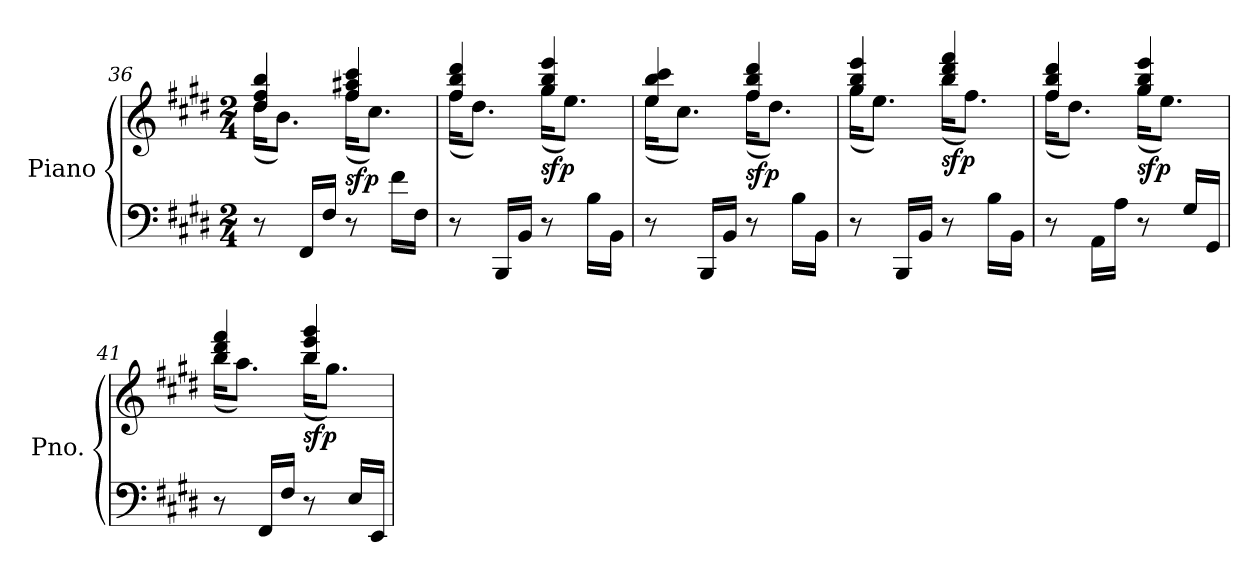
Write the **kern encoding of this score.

**kern	**kern	**dynam
*part1	*part1	*part1
*staff2	*staff1	*staff1/2
*I"Piano	*	*
*I'Pno.	*	*
!!LO:LB:g=z
*clefF4	*clefG2	*
*k[f#c#g#d#]	*k[f#c#g#d#]	*
*M2/4	*M2/4	*
=36	=36	=36
*	*^	*
8r	4dd#/ 4ff#/ 4bb/	(<16dd#\KL	.
.	.	8.b\J)	.
16FF#/LL	.	.	.
16F#/JJ	.	.	.
!	!	!	!LO:DY:b
8r	4ff#/ 4aa#X/ 4ccc#/	(<16ff#\KL	sfp
.	.	8.cc#\J)	.
16f#\LL	.	.	.
16F#\JJ	.	.	.
=37	=37	=37	=37
8r	4ff#/ 4bb/ 4ddd#/	(<16ff#\KL	.
.	.	8.dd#\J)	.
16BBB/LL	.	.	.
16BB/JJ	.	.	.
!	!	!	!LO:DY:b
8r	4gg#/ 4bb/ 4eee/	(<16gg#\KL	sfp
.	.	8.ee\J)	.
16B\LL	.	.	.
16BB\JJ	.	.	.
=38	=38	=38	=38
8r	4ee/ 4bb/ 4ccc#/	(<16ee\KL	.
.	.	8.cc#\J)	.
16BBB/LL	.	.	.
16BB/JJ	.	.	.
!	!	!	!LO:DY:b
8r	4ff#/ 4bb/ 4ddd#/	(<16ff#\KL	sfp
.	.	8.dd#\J)	.
16B\LL	.	.	.
16BB\JJ	.	.	.
=39	=39	=39	=39
8r	4gg#/ 4bb/ 4eee/	(<16gg#\KL	.
.	.	8.ee\J)	.
16BBB/LL	.	.	.
16BB/JJ	.	.	.
!	!	!	!LO:DY:b
8r	4bb/ 4ddd#/ 4fff#/	(<16bb\KL	sfp
.	.	8.ff#\J)	.
16B\LL	.	.	.
16BB\JJ	.	.	.
=40	=40	=40	=40
8r	4ff#/ 4bb/ 4ddd#/	(<16ff#\KL	.
.	.	8.dd#\J)	.
16AA\LL	.	.	.
16A\JJ	.	.	.
!	!	!	!LO:DY:b
8r	4gg#/ 4bb/ 4eee/	(<16gg#\KL	sfp
.	.	8.ee\J)	.
16G#/LL	.	.	.
16GG#/JJ	.	.	.
!!LO:LB:g=z	!!
=41	=41	=41	=41
8r	4bb/ 4ddd#/ 4fff#/	(<16bb\KL	.
.	.	8.aa\J)	.
16FF#/LL	.	.	.
16F#/JJ	.	.	.
!	!	!	!LO:DY:b
8r	4bb/ 4eee/ 4ggg#/	(<16bb\KL	sfp
.	.	8.gg#\J)	.
16E/LL	.	.	.
16EE/JJ	.	.	.
*	*v	*v	*
=	=	=
*-	*-	*-
